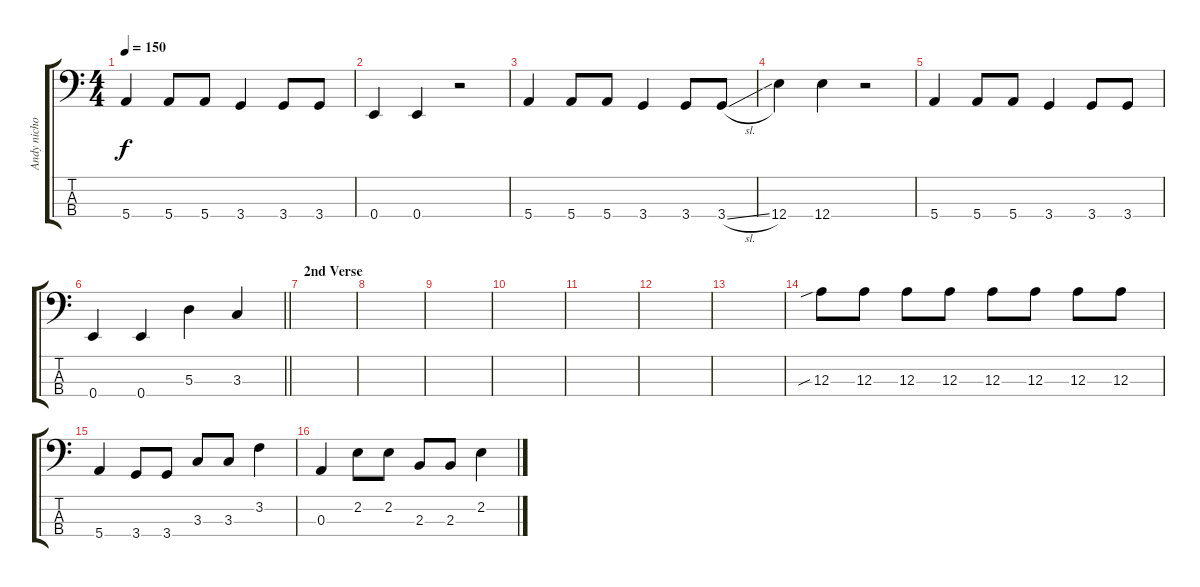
\track ("Andy nicholson" "Andy nicho") {instrument electricbasspick}
\staff {score tabs}
\tuning (G2 D2 A1 E1) {hide}
\ts (4 4)
\tempo 150
\clef f4
\ks c
5.4.4{dy f} 5.4.8 5.4.8 3.4.4 3.4.8 3.4.8 |
0.4.4 0.4.4 r.2 |
5.4.4 5.4.8 5.4.8 3.4.4 3.4.8 3.4{sl}.8 |
12.4.4 12.4.4 r.2 |
5.4.4 5.4.8 5.4.8 3.4.4 3.4.8 3.4.8 |
\barLineRight lightlight
0.4.4 0.4.4 5.3.4 3.3.4 |
\section ("" "2nd Verse")
|
|
|
|
|
|
|
12.3{sib}.8 12.3.8 12.3.8 12.3.8 12.3.8 12.3.8 12.3.8 12.3.8 |
5.4.4 3.4.8 3.4.8 3.3.8 3.3.8 3.2.4 |
0.3.4 2.2.8 2.2.8 2.3.8 2.3.8 2.2.4
